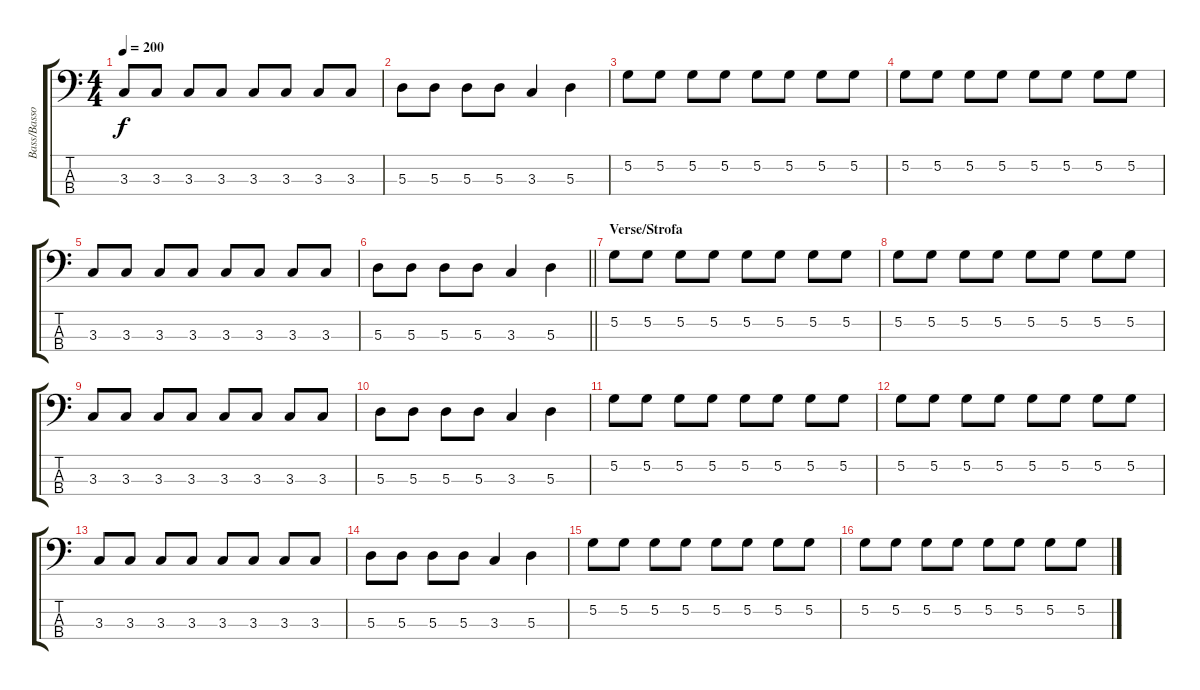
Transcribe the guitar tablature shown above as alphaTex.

\track ("Bass/Basso" "Bass/Basso") {instrument electricbassfinger}
\staff {score tabs}
\tuning (G2 D2 A1 E1) {hide}
\ts (4 4)
\tempo 200
\clef f4
\ks c
3.3.8{dy f} 3.3.8 3.3.8 3.3.8 3.3.8 3.3.8 3.3.8 3.3.8 |
5.3.8 5.3.8 5.3.8 5.3.8 3.3.4 5.3.4 |
5.2.8 5.2.8 5.2.8 5.2.8 5.2.8 5.2.8 5.2.8 5.2.8 |
5.2.8 5.2.8 5.2.8 5.2.8 5.2.8 5.2.8 5.2.8 5.2.8 |
3.3.8 3.3.8 3.3.8 3.3.8 3.3.8 3.3.8 3.3.8 3.3.8 |
\barLineRight lightlight
5.3.8 5.3.8 5.3.8 5.3.8 3.3.4 5.3.4 |
\section ("" "Verse/Strofa")
5.2.8 5.2.8 5.2.8 5.2.8 5.2.8 5.2.8 5.2.8 5.2.8 |
5.2.8 5.2.8 5.2.8 5.2.8 5.2.8 5.2.8 5.2.8 5.2.8 |
3.3.8 3.3.8 3.3.8 3.3.8 3.3.8 3.3.8 3.3.8 3.3.8 |
5.3.8 5.3.8 5.3.8 5.3.8 3.3.4 5.3.4 |
5.2.8 5.2.8 5.2.8 5.2.8 5.2.8 5.2.8 5.2.8 5.2.8 |
5.2.8 5.2.8 5.2.8 5.2.8 5.2.8 5.2.8 5.2.8 5.2.8 |
3.3.8 3.3.8 3.3.8 3.3.8 3.3.8 3.3.8 3.3.8 3.3.8 |
5.3.8 5.3.8 5.3.8 5.3.8 3.3.4 5.3.4 |
5.2.8 5.2.8 5.2.8 5.2.8 5.2.8 5.2.8 5.2.8 5.2.8 |
5.2.8 5.2.8 5.2.8 5.2.8 5.2.8 5.2.8 5.2.8 5.2.8
